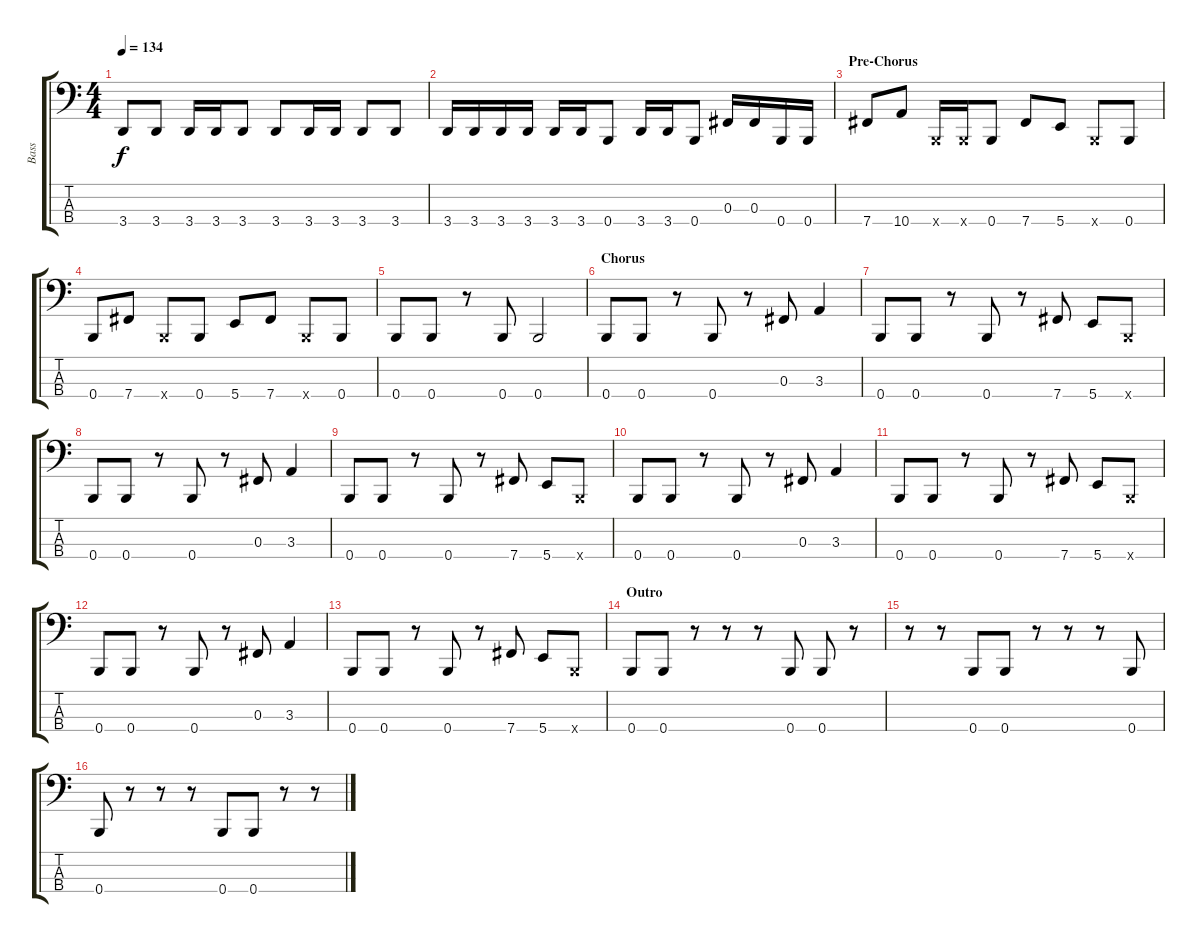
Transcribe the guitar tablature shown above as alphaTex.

\track ("Bass" "Bass") {instrument electricbasspick}
\staff {score tabs}
\tuning (E2 B1 Gb1 B0) {hide}
\ts (4 4)
\tempo 134
\clef f4
\ks c
3.4.8{dy f} 3.4.8 3.4.16 3.4.16 3.4.8 3.4.8 3.4.16 3.4.16 3.4.8 3.4.8 |
3.4.16 3.4.16 3.4.16 3.4.16 3.4.16 3.4.16 0.4.8 3.4.16 3.4.16 0.4.8 0.3.16 0.3.16 0.4.16 0.4.16 |
\section ("" "Pre-Chorus")
7.4.8 10.4.8 0.4{x}.16 0.4{x}.16 0.4.8 7.4.8 5.4.8 0.4{x}.8 0.4.8 |
0.4.8 7.4.8 0.4{x}.8 0.4.8 5.4.8 7.4.8 0.4{x}.8 0.4.8 |
0.4.8 0.4.8 r.8 0.4.8 0.4.2 |
\section ("" "Chorus")
0.4.8 0.4.8 r.8 0.4.8 r.8 0.3.8 3.3.4 |
0.4.8 0.4.8 r.8 0.4.8 r.8 7.4.8 5.4.8 0.4{x}.8 |
0.4.8 0.4.8 r.8 0.4.8 r.8 0.3.8 3.3.4 |
0.4.8 0.4.8 r.8 0.4.8 r.8 7.4.8 5.4.8 0.4{x}.8 |
0.4.8 0.4.8 r.8 0.4.8 r.8 0.3.8 3.3.4 |
0.4.8 0.4.8 r.8 0.4.8 r.8 7.4.8 5.4.8 0.4{x}.8 |
0.4.8 0.4.8 r.8 0.4.8 r.8 0.3.8 3.3.4 |
0.4.8 0.4.8 r.8 0.4.8 r.8 7.4.8 5.4.8 0.4{x}.8 |
\section ("" "Outro")
0.4.8 0.4.8 r.8 r.8 r.8 0.4.8 0.4.8 r.8 |
r.8 r.8 0.4.8 0.4.8 r.8 r.8 r.8 0.4.8 |
0.4.8 r.8 r.8 r.8 0.4.8 0.4.8 r.8 r.8
